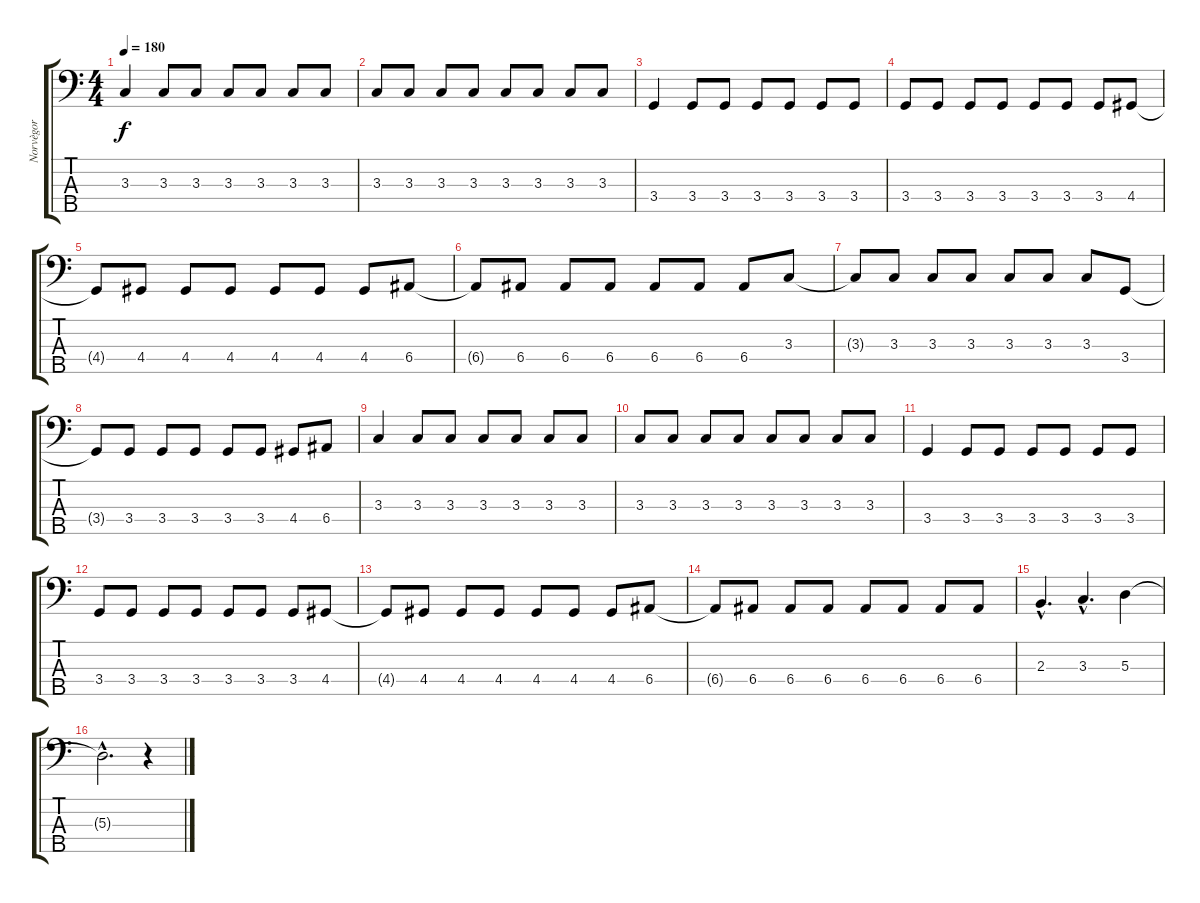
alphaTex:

\track ("Norvègor" "Norvègor") {instrument electricbassfinger}
\staff {score tabs}
\tuning (G2 D2 A1 E1 B0) {hide}
\ts (4 4)
\tempo 180
\clef f4
\ks c
3.3.4{dy f} 3.3.8 3.3.8 3.3.8 3.3.8 3.3.8 3.3.8 |
3.3.8 3.3.8 3.3.8 3.3.8 3.3.8 3.3.8 3.3.8 3.3.8 |
3.4.4 3.4.8 3.4.8 3.4.8 3.4.8 3.4.8 3.4.8 |
3.4.8 3.4.8 3.4.8 3.4.8 3.4.8 3.4.8 3.4.8 4.4.8 |
4.4{t}.8 4.4.8 4.4.8 4.4.8 4.4.8 4.4.8 4.4.8 6.4.8 |
6.4{t}.8 6.4.8 6.4.8 6.4.8 6.4.8 6.4.8 6.4.8 3.3.8 |
3.3{t}.8 3.3.8 3.3.8 3.3.8 3.3.8 3.3.8 3.3.8 3.4.8 |
3.4{t}.8 3.4.8 3.4.8 3.4.8 3.4.8 3.4.8 4.4.8 6.4.8 |
3.3.4 3.3.8 3.3.8 3.3.8 3.3.8 3.3.8 3.3.8 |
3.3.8 3.3.8 3.3.8 3.3.8 3.3.8 3.3.8 3.3.8 3.3.8 |
3.4.4 3.4.8 3.4.8 3.4.8 3.4.8 3.4.8 3.4.8 |
3.4.8 3.4.8 3.4.8 3.4.8 3.4.8 3.4.8 3.4.8 4.4.8 |
4.4{t}.8 4.4.8 4.4.8 4.4.8 4.4.8 4.4.8 4.4.8 6.4.8 |
6.4{t}.8 6.4.8 6.4.8 6.4.8 6.4.8 6.4.8 6.4.8 6.4.8 |
2.3{hac}.4{d} 3.3{hac}.4{d} 5.3.4 |
5.3{hac t}.2{d} r.4
